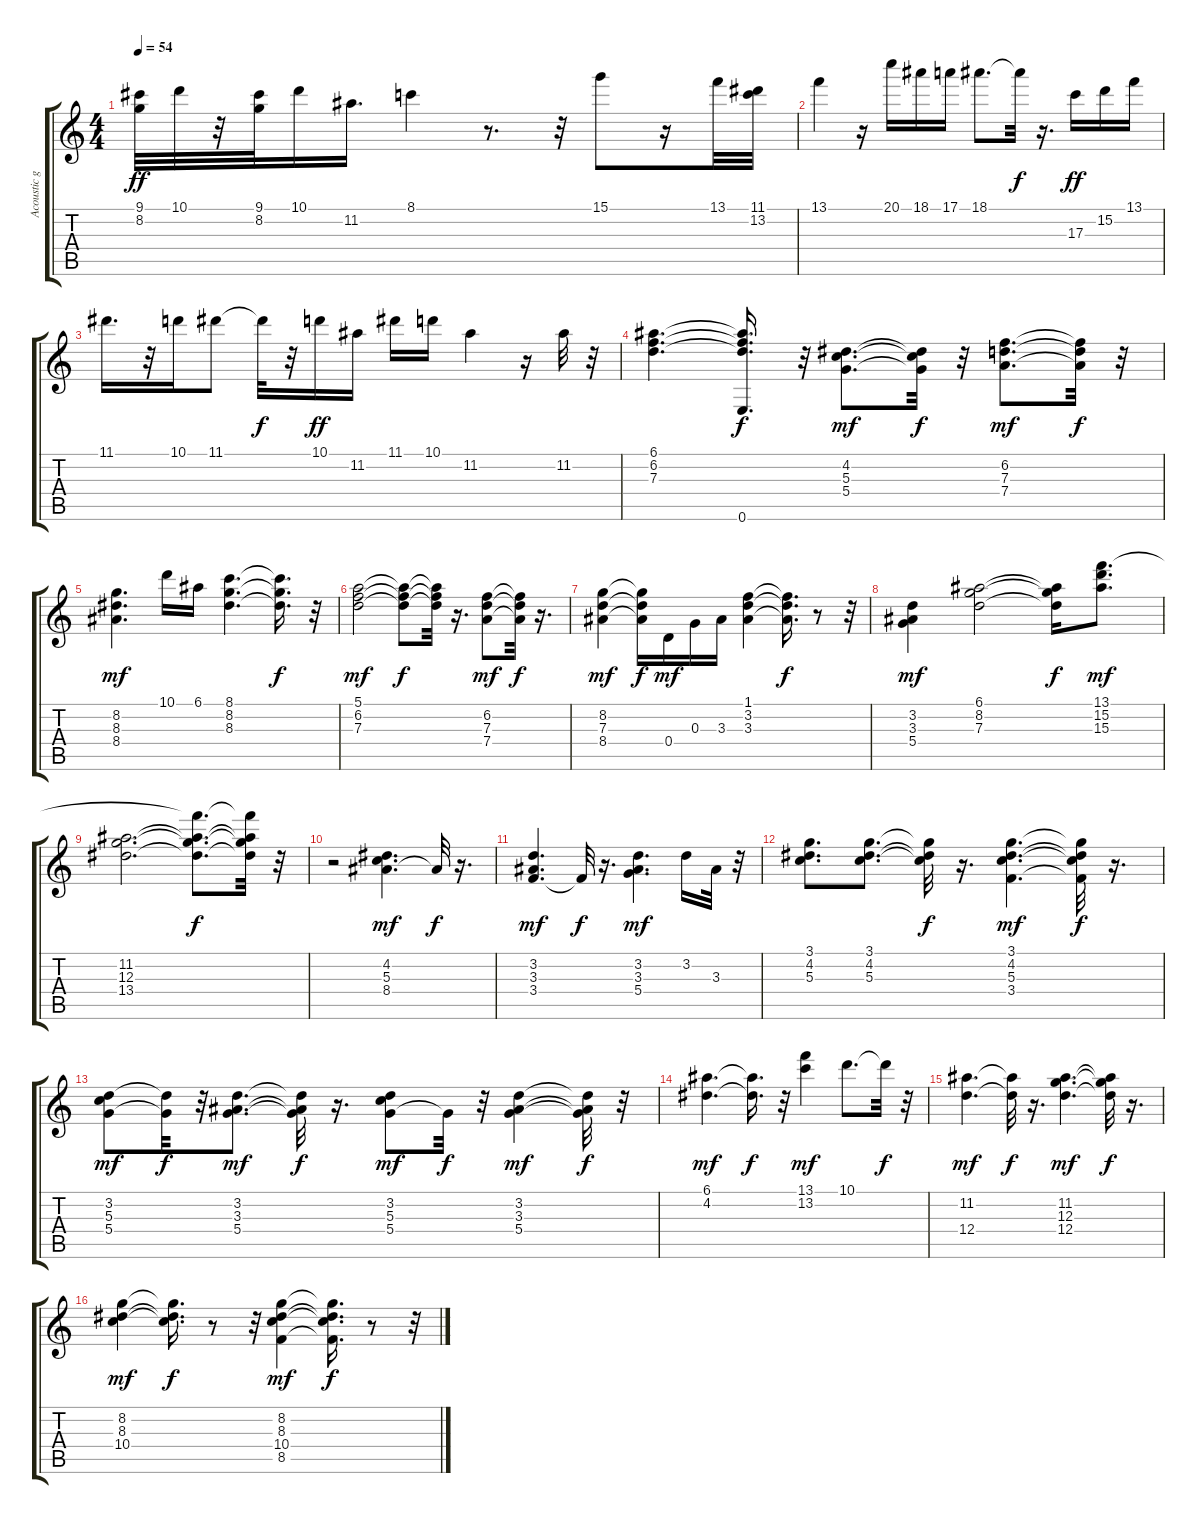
\track ("Acoustic guitar" "Acoustic g") {instrument acousticguitarnylon}
\staff {score tabs}
\tuning (E4 B3 G3 D3 A2 E2) {hide}
\ts (4 4)
\tempo 54
\clef g2
\ks c
(9.1 8.2).32{dy ff} 10.1.32 r.32 (9.1 8.2).32 10.1.16 11.2.16{d} 8.1.4 r.8{d} r.32 15.1.8 r.16 13.1.32 (11.1 13.2).32 |
13.1.4 r.16 20.1.16 18.1.16 17.1.16 18.1.8{d} 18.1{t}.32{dy f} r.16{d} 17.3.16{dy ff} 15.2.16 13.1.16 |
11.1.16{d} r.32 10.1.16 11.1.8 11.1{t}.32{dy f} r.32 10.1.16{dy ff} 11.2.16 11.1.16 10.1.16 11.2.4 r.16 11.2.32 r.32 |
(6.1 6.2 7.3).4{d} (6.1{t} 6.2{t} 7.3{t} 0.6).16{d dy f} r.32 (4.2 5.3 5.4).8{d dy mf} (4.2{t} 5.3{t} 5.4{t}).32{dy f} r.32 (6.2 7.3 7.4).8{d dy mf} (6.2{t} 7.3{t} 7.4{t}).32{dy f} r.32 |
(8.2 8.3 8.4).4{d dy mf} 10.1.16 6.1.16 (8.1 8.2 8.3).4{d} (8.1{t} 8.2{t} 8.3{t}).16{d dy f} r.32 |
(5.1 6.2 7.3).2{dy mf} (5.1{t} 6.2{t} 7.3{t}).8{dy f} (5.1{t} 6.2{t} 7.3{t}).32 r.16{d} (6.2 7.3 7.4).8{dy mf} (6.2{t} 7.3{t} 7.4{t}).32{dy f} r.16{d} |
(8.2 7.3 8.4).4{dy mf} (8.2{t} 7.3{t} 8.4{t}).16{dy f} 0.4.16{dy mf} 0.3.16 3.3.16 (1.1 3.2 3.3).4 (1.1{t} 3.2{t} 3.3{t}).16{d dy f} r.8 r.32 |
(3.2 3.3 5.4).4{dy mf} (6.1 8.2 7.3).2 (6.1{t} 8.2{t} 7.3{t}).16{dy f} (13.1 15.2 15.3).8{d dy mf} |
(11.2 12.3 13.4).2{d} (13.1{t} 11.2{t} 12.3{t} 13.4{t}).8{d dy f} (13.1{t} 11.2{t} 12.3{t} 13.4{t}).32 r.32 |
r.2 (4.2 5.3 8.4).4{d dy mf} 8.4{t}.32{dy f} r.16{d} |
(3.2 3.3 3.4).4{d dy mf} 3.4{t}.32{dy f} r.16{d} (3.2 3.3 5.4).4{d dy mf} 3.2.16 3.3.32 r.32 |
(3.1 4.2 5.3).8{d} (3.1 4.2 5.3).8{d} (3.1{t} 4.2{t} 5.3{t}).32{dy f} r.16{d} (3.1 4.2 5.3 3.4).4{d dy mf} (3.1{t} 4.2{t} 5.3{t} 3.4{t}).32{dy f} r.16{d} |
(3.2 5.3 5.4).8{dy mf} (3.2{t} 5.4{t}).32{dy f} r.32 (3.2 3.3 5.4).8{d dy mf} (3.2{t} 3.3{t} 5.4{t}).32{dy f} r.16{d} (3.2 5.3 5.4).8{dy mf} 5.4{t}.32{dy f} r.32 (3.2 3.3 5.4).4{dy mf} (3.2{t} 3.3{t} 5.4{t}).32{dy f} r.32 |
(6.1 4.2).4{d dy mf} (6.1{t} 4.2{t}).16{d dy f} r.32 (13.1 13.2).4{dy mf} 10.1.8{d} 10.1{t}.32{dy f} r.32 |
(11.2 12.4).4{d dy mf} (11.2{t} 12.4{t}).32{dy f} r.16{d} (11.2 12.3 12.4).4{d dy mf} (11.2{t} 12.3{t} 12.4{t}).32{dy f} r.16{d} |
(8.2 8.3 10.4).4{dy mf} (8.2{t} 8.3{t} 10.4{t}).16{d dy f} r.8 r.32 (8.2 8.3 10.4 8.5).4{dy mf} (8.2{t} 8.3{t} 10.4{t} 8.5{t}).16{d dy f} r.8 r.32
